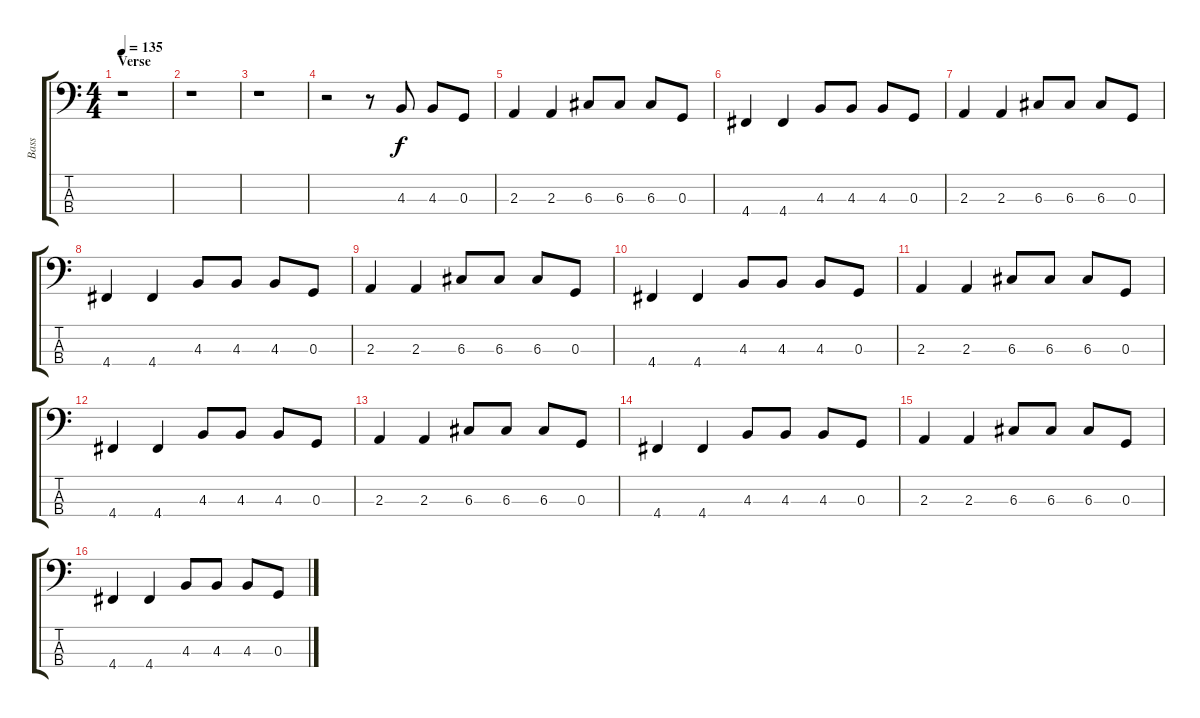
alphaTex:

\track ("Bass" "Bass") {instrument electricbasspick}
\staff {score tabs}
\tuning (F2 C2 G1 D1) {hide}
\ts (4 4)
\section ("" "Verse")
\tempo 135
\clef f4
\ks c
r.1{dy f instrument electricbasspick} |
r.1 |
r.1 |
r.2 r.8 4.3.8 4.3.8 0.3.8 |
2.3.4 2.3.4 6.3.8 6.3.8 6.3.8 0.3.8 |
4.4.4 4.4.4 4.3.8 4.3.8 4.3.8 0.3.8 |
2.3.4 2.3.4 6.3.8 6.3.8 6.3.8 0.3.8 |
4.4.4 4.4.4 4.3.8 4.3.8 4.3.8 0.3.8 |
2.3.4 2.3.4 6.3.8 6.3.8 6.3.8 0.3.8 |
4.4.4 4.4.4 4.3.8 4.3.8 4.3.8 0.3.8 |
2.3.4 2.3.4 6.3.8 6.3.8 6.3.8 0.3.8 |
4.4.4 4.4.4 4.3.8 4.3.8 4.3.8 0.3.8 |
2.3.4 2.3.4 6.3.8 6.3.8 6.3.8 0.3.8 |
4.4.4 4.4.4 4.3.8 4.3.8 4.3.8 0.3.8 |
2.3.4 2.3.4 6.3.8 6.3.8 6.3.8 0.3.8 |
4.4.4 4.4.4 4.3.8 4.3.8 4.3.8 0.3.8
